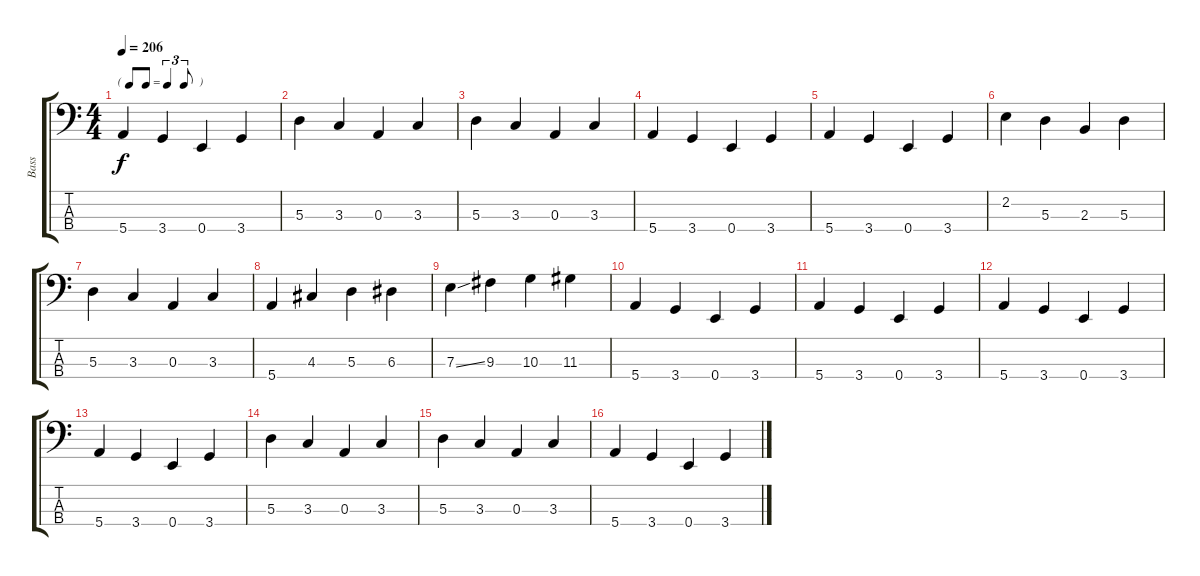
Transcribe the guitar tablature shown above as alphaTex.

\track ("Bass" "Bass") {instrument electricbassfinger}
\staff {score tabs}
\tuning (G2 D2 A1 E1) {hide}
\ts (4 4)
\tf triplet8th
\tempo 206
\clef f4
\ks c
5.4.4{dy f} 3.4.4 0.4.4 3.4.4 |
5.3.4 3.3.4 0.3.4 3.3.4 |
5.3.4 3.3.4 0.3.4 3.3.4 |
5.4.4 3.4.4 0.4.4 3.4.4 |
5.4.4 3.4.4 0.4.4 3.4.4 |
2.2.4 5.3.4 2.3.4 5.3.4 |
5.3.4 3.3.4 0.3.4 3.3.4 |
5.4.4 4.3.4 5.3.4 6.3.4 |
7.3{ss}.4 9.3.4 10.3.4 11.3.4 |
5.4.4 3.4.4 0.4.4 3.4.4 |
5.4.4 3.4.4 0.4.4 3.4.4 |
5.4.4 3.4.4 0.4.4 3.4.4 |
5.4.4 3.4.4 0.4.4 3.4.4 |
5.3.4 3.3.4 0.3.4 3.3.4 |
5.3.4 3.3.4 0.3.4 3.3.4 |
5.4.4 3.4.4 0.4.4 3.4.4
